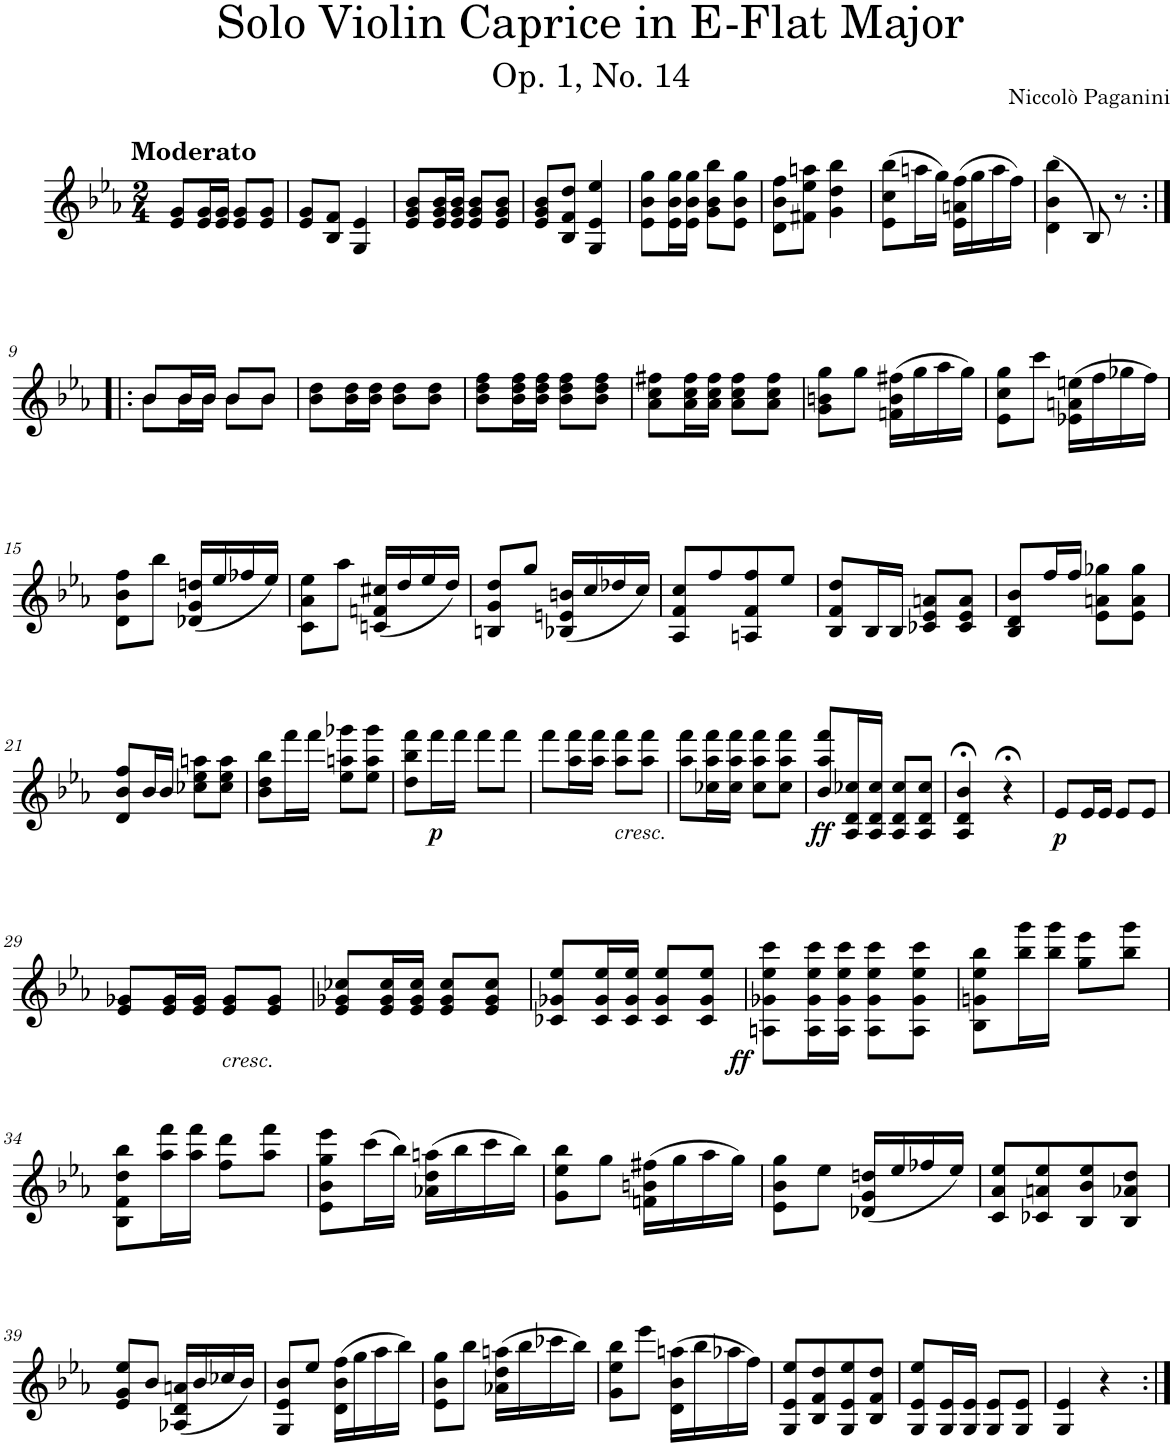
**kern	**dynam
*part1	*part1
*staff1	*staff1
*I"Violin	*
*I'Vln.	*
*clefG2	*
*k[b-e-a-]	*
*M2/4	*
=1	=1
!LO:TX:a:B:t=Moderato	!
8e-/ 8g/L	.
16e-/ 16g/L	.
16e-/ 16g/JJ	.
8e-/ 8g/L	.
8e-/ 8g/J	.
=2	=2
8e-/ 8g/L	.
8B-/ 8f/J	.
4G/ 4e-/	.
=3	=3
8e-/ 8g/ 8b-/L	.
16e-/ 16g/ 16b-/L	.
16e-/ 16g/ 16b-/JJ	.
8e-/ 8g/ 8b-/L	.
8e-/ 8g/ 8b-/J	.
=4	=4
8e-/ 8g/ 8b-/L	.
8B-/ 8f/ 8dd/J	.
4G/ 4e-/ 4ee-/	.
=5	=5
8e-\ 8b-\ 8gg\L	.
16e-\ 16b-\ 16gg\L	.
16e-\ 16b-\ 16gg\JJ	.
8g\ 8b-\ 8bb-\L	.
8e-\ 8b-\ 8gg\J	.
=6	=6
8d\ 8b-\ 8ff\L	.
8f#X\ 8ee-\ 8aan\J	.
4g\ 4dd\ 4bb-\	.
=7	=7
(8e-\ 8cc\ 8bb-\L	.
16aan\L	.
16gg\JJ)	.
(16e-\ 16an\ 16ff\LL	.
16gg\	.
16aa\	.
16ff\JJ)	.
=8	=8
(4d\ 4b-\ 4bb-\	.
8B-/)	.
8r	.
!!LO:LB:g=z
=9:|!|:	=9:|!|:
*^	*
8b-/L	8b-\L	.
16b-/L	16b-\L	.
16b-/JJ	16b-\JJ	.
8b-/L	8b-\L	.
8b-/J	8b-\J	.
*v	*v	*
=10	=10
8b-\ 8dd\L	.
16b-\ 16dd\L	.
16b-\ 16dd\JJ	.
8b-\ 8dd\L	.
8b-\ 8dd\J	.
=11	=11
8b-\ 8dd\ 8ff\L	.
16b-\ 16dd\ 16ff\L	.
16b-\ 16dd\ 16ff\JJ	.
8b-\ 8dd\ 8ff\L	.
8b-\ 8dd\ 8ff\J	.
=12	=12
8a-\ 8cc\ 8ff#X\L	.
16a-\ 16cc\ 16ff#\L	.
16a-\ 16cc\ 16ff#\JJ	.
8a-\ 8cc\ 8ff#\L	.
8a-\ 8cc\ 8ff#\J	.
=13	=13
8g\ 8bn\ 8gg\L	.
8gg\J	.
(16fn\ 16b\ 16ff#X\LL	.
16gg\	.
16aa-\	.
16gg\JJ)	.
=14	=14
8e-\ 8cc\ 8gg\L	.
8ccc\J	.
(16e-X\ 16an\ 16een\LL	.
16ff\	.
16gg-X\	.
16ff\JJ)	.
!!LO:LB:g=z
=15	=15
8d\ 8b-\ 8ff\L	.
8bb-\J	.
(16d-X/ 16g/ 16ddn/LL	.
16ee-/	.
16ff-X/	.
16ee-/JJ)	.
=16	=16
8c\ 8a-\ 8ee-\L	.
8aa-\J	.
(16cn/ 16fn/ 16cc#X/LL	.
16dd/	.
16ee-/	.
16dd/JJ)	.
=17	=17
8Bn/ 8g/ 8dd/L	.
8gg/J	.
(16B-X/ 16en/ 16bn/LL	.
16cc/	.
16dd-X/	.
16cc/JJ)	.
=18	=18
8A-/ 8f/ 8cc/L	.
8ff/	.
8An/ 8f/ 8ff/	.
8ee-/J	.
=19	=19
8B-/ 8f/ 8dd/L	.
16B-/L	.
16B-/JJ	.
8c-X/ 8e-/ 8an/L	.
8c-/ 8e-/ 8a/J	.
=20	=20
8B-/ 8d/ 8b-/L	.
16ff/L	.
16ff/JJ	.
8e-\ 8an\ 8gg-X\L	.
8e-\ 8a\ 8gg-\J	.
!!LO:LB:g=z
=21	=21
8d/ 8b-/ 8ff/L	.
16b-/L	.
16b-/JJ	.
8cc-X\ 8ee-\ 8aan\L	.
8cc-\ 8ee-\ 8aa\J	.
=22	=22
8b-\ 8dd\ 8bb-\L	.
16fff\L	.
16fff\JJ	.
8ee-\ 8aan\ 8ggg-X\L	.
8ee-\ 8aa\ 8ggg-\J	.
=23	=23
8dd\ 8bb-\ 8fff\L	.
!	!LO:DY:b
16fff\L	p
16fff\JJ	.
8fff\L	.
8fff\J	.
=24	=24
8fff\L	.
16aa-\ 16fff\L	.
16aa-\ 16fff\JJ	.
!LO:TX:b:i:t=cresc.	!
8aa-\ 8fff\L	.
8aa-\ 8fff\J	.
=25	=25
8aa-\ 8fff\L	.
16cc-X\ 16aa-\ 16fff\L	.
16cc-\ 16aa-\ 16fff\JJ	.
8cc-\ 8aa-\ 8fff\L	.
8cc-\ 8aa-\ 8fff\J	.
=26	=26
!	!LO:DY:b
8b-/ 8aa-/ 8fff/L	ff
16A-/ 16d/ 16cc-X/L	.
16A-/ 16d/ 16cc-/JJ	.
8A-/ 8d/ 8cc-/L	.
8A-/ 8d/ 8cc-/J	.
=27	=27
4A-/;< 4d/;< 4b-/;<	.
4r;<	.
=28	=28
!	!LO:DY:b
8e-/L	p
16e-/L	.
16e-/JJ	.
8e-/L	.
8e-/J	.
!!LO:LB:g=z
=29	=29
8e-/ 8g-X/L	.
16e-/ 16g-/L	.
16e-/ 16g-/JJ	.
!LO:TX:b:i:t=cresc.	!
8e-/ 8g-/L	.
8e-/ 8g-/J	.
=30	=30
8e-/ 8g-X/ 8cc-X/L	.
16e-/ 16g-/ 16cc-/L	.
16e-/ 16g-/ 16cc-/JJ	.
8e-/ 8g-/ 8cc-/L	.
8e-/ 8g-/ 8cc-/J	.
=31	=31
8c-X/ 8g-X/ 8ee-/L	.
16c-/ 16g-/ 16ee-/L	.
16c-/ 16g-/ 16ee-/JJ	.
8c-/ 8g-/ 8ee-/L	.
8c-/ 8g-/ 8ee-/J	.
=32	=32
!	!LO:DY:b
8An\ 8g-X\ 8ee-\ 8ccc\L	ff
16A\ 16g-\ 16ee-\ 16ccc\L	.
16A\ 16g-\ 16ee-\ 16ccc\JJ	.
8A\ 8g-\ 8ee-\ 8ccc\L	.
8A\ 8g-\ 8ee-\ 8ccc\J	.
=33	=33
8B-\ 8gn\ 8ee-\ 8bb-\L	.
16bb-\ 16ggg\L	.
16bb-\ 16ggg\JJ	.
8gg\ 8eee-\L	.
8bb-\ 8ggg\J	.
!!LO:LB:g=z
=34	=34
8B-\ 8f\ 8dd\ 8bb-\L	.
16aa-\ 16fff\L	.
16aa-\ 16fff\JJ	.
8ff\ 8ddd\L	.
8aa-\ 8fff\J	.
=35	=35
8e-\ 8b-\ 8gg\ 8eee-\L	.
(16ccc\L	.
16bb-\JJ)	.
(16a-X\ 16dd\ 16aan\LL	.
16bb-\	.
16ccc\	.
16bb-\JJ)	.
=36	=36
8g\ 8ee-\ 8bb-\L	.
8gg\J	.
(16fn\ 16bn\ 16ff#X\LL	.
16gg\	.
16aa-\	.
16gg\JJ)	.
=37	=37
8e-\ 8b-\ 8gg\L	.
8ee-\J	.
(16d-X/ 16g/ 16ddn/LL	.
16ee-/	.
16ff-X/	.
16ee-/JJ)	.
=38	=38
8c/ 8a-/ 8ee-/L	.
8c-X/ 8an/ 8ee-/	.
8B-/ 8b-/ 8ee-/	.
8B-/ 8a-X/ 8dd/J	.
!!LO:LB:g=z
=39	=39
8e-/ 8g/ 8ee-/L	.
8b-/J	.
(16A-X/ 16d/ 16an/LL	.
16b-/	.
16cc-X/	.
16b-/JJ)	.
=40	=40
8G/ 8e-/ 8b-/L	.
8ee-/J	.
(16d\ 16b-\ 16ff\LL	.
16gg\	.
16aa-\	.
16bb-\JJ)	.
=41	=41
8e-\ 8b-\ 8gg\L	.
8bb-\J	.
(16a-X\ 16dd\ 16aan\LL	.
16bb-\	.
16ccc-X\	.
16bb-\JJ)	.
=42	=42
8g\ 8ee-\ 8bb-\L	.
8eee-\J	.
(16d\ 16b-\ 16aan\LL	.
16bb-\	.
16aa-X\	.
16ff\JJ)	.
=43	=43
8G/ 8e-/ 8ee-/L	.
8B-/ 8f/ 8dd/	.
8G/ 8e-/ 8ee-/	.
8B-/ 8f/ 8dd/J	.
=44	=44
8G/ 8e-/ 8ee-/L	.
16G/ 16e-/L	.
16G/ 16e-/JJ	.
8G/ 8e-/L	.
8G/ 8e-/J	.
=45	=45
4G/ 4e-/	.
4r	.
=:|!	=:|!
*-	*-
